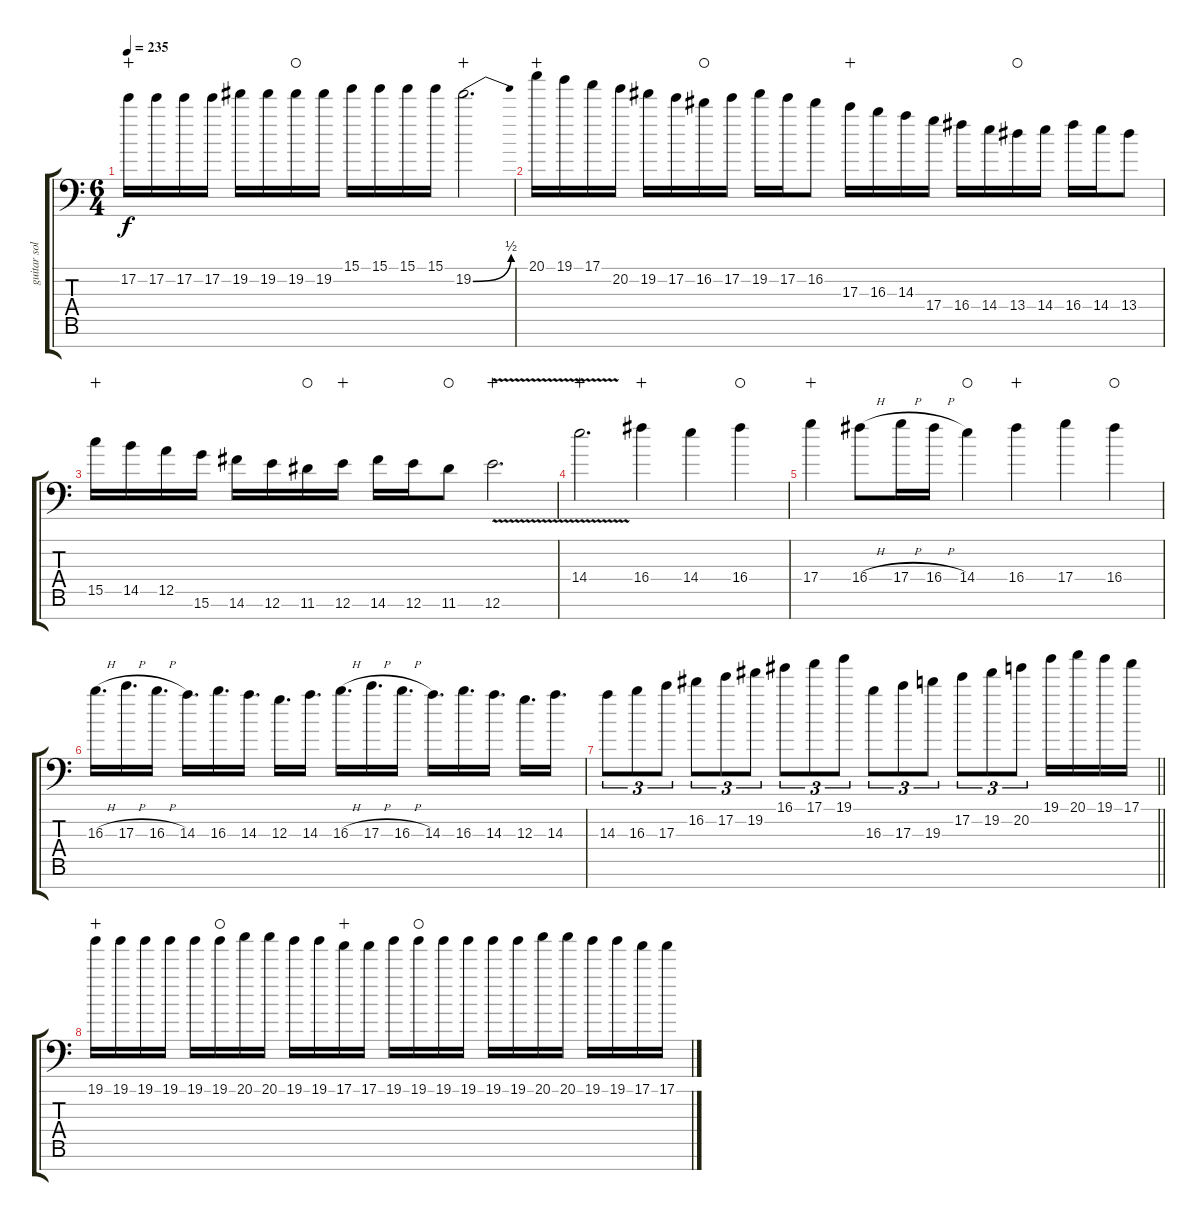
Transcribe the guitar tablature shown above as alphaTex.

\track ("guitar solos" "guitar sol") {instrument distortionguitar}
\staff {score tabs}
\tuning (E4 B3 G3 D3 A2 E2 C-1) {hide}
\ts (6 4)
\tempo 235
\clef f4
\ks c
17.2.16{dy f wahc} 17.2.16 17.2.16 17.2.16 19.2.16 19.2.16 19.2.16{waho} 19.2.16 15.1.16 15.1.16 15.1.16 15.1.16 19.2{be (bend 0 0 60 2)}.2{d wahc} |
20.1.16{wahc} 19.1.16 17.1.16 20.2.16 19.2.16 17.2.16 16.2.16{waho} 17.2.16 19.2.16 17.2.16 16.2.8 17.3.16{wahc} 16.3.16 14.3.16 17.4.16 16.4.16 14.4.16 13.4.16{waho} 14.4.16 16.4.16 14.4.16 13.4.8 |
15.5.16{wahc} 14.5.16 12.5.16 15.6.16 14.6.16 12.6.16 11.6.16{waho} 12.6.16{wahc} 14.6.16 12.6.16 11.6.8{waho} 12.6{v}.2{d wahc} |
14.4{v}.2{d wahc} 16.4.4{wahc} 14.4.4 16.4.4{waho} |
17.4.4{wahc} 16.4{h}.8 17.4{h}.16 16.4{h}.16 14.4.4{waho} 16.4.4{wahc} 17.4.4 16.4.4{waho} |
16.3{h}.16{d} 17.3{h}.16{d} 16.3{h}.16{d} 14.3.16{d} 16.3.16{d} 14.3.16{d} 12.3.16{d} 14.3.16{d} 16.3{h}.16{d} 17.3{h}.16{d} 16.3{h}.16{d} 14.3.16{d} 16.3.16{d} 14.3.16{d} 12.3.16{d} 14.3.16{d} |
\barLineRight lightlight
14.3.8{tu (3 2)} 16.3.8{tu (3 2)} 17.3.8{tu (3 2)} 16.2.8{tu (3 2)} 17.2.8{tu (3 2)} 19.2.8{tu (3 2)} 16.1.8{tu (3 2)} 17.1.8{tu (3 2)} 19.1.8{tu (3 2)} 16.3.8{tu (3 2)} 17.3.8{tu (3 2)} 19.3.8{tu (3 2)} 17.2.8{tu (3 2)} 19.2.8{tu (3 2)} 20.2.8{tu (3 2)} 19.1.16 20.1.16 19.1.16 17.1.16 |
19.1.16{wahc} 19.1.16 19.1.16 19.1.16 19.1.16 19.1.16{waho} 20.1.16 20.1.16 19.1.16 19.1.16 17.1.16{wahc} 17.1.16 19.1.16 19.1.16{waho} 19.1.16 19.1.16 19.1.16 19.1.16 20.1.16 20.1.16 19.1.16 19.1.16 17.1.16 17.1.16
